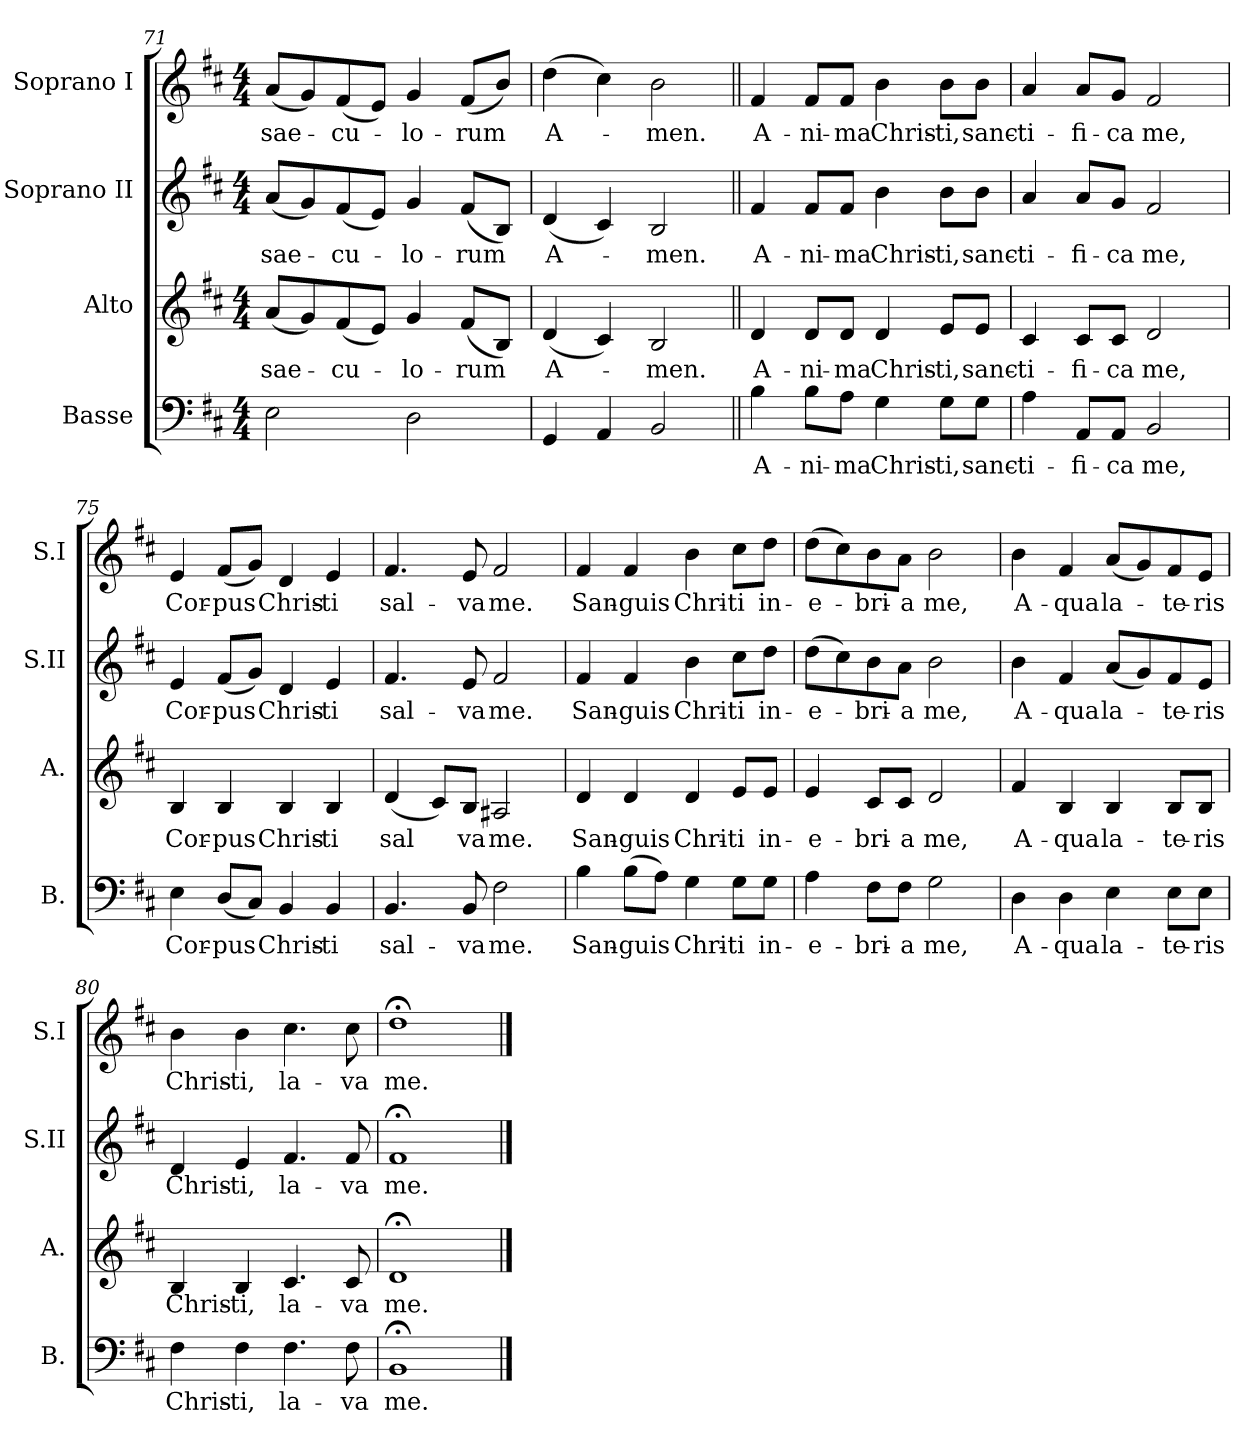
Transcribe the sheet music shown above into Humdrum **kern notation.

**kern	**text	**kern	**text	**kern	**text	**kern	**text
*part4	*part4	*part3	*part3	*part2	*part2	*part1	*part1
*staff4	*staff4	*staff3	*staff3	*staff2	*staff2	*staff1	*staff1
*I"Basse	*	*I"Alto	*	*I"Soprano II	*	*I"Soprano I	*
*I'B.	*	*I'A.	*	*I'S.II	*	*I'S.I	*
*clefF4	*	*clefG2	*	*clefG2	*	*clefG2	*
*k[f#c#]	*	*k[f#c#]	*	*k[f#c#]	*	*k[f#c#]	*
*M4/4	*	*M4/4	*	*M4/4	*	*M4/4	*
=71	=71	=71	=71	=71	=71	=71	=71
!	!	!	!LO:LY:b	!	!LO:LY:b	!	!LO:LY:b
2E\	.	(8a/L	sae-	(8a/L	sae-	(8a/L	sae-
.	.	8g/)	.	8g/)	.	8g/)	.
!	!	!	!LO:LY:b	!	!LO:LY:b	!	!LO:LY:b
.	.	(8f#/	-cu-	(8f#/	-cu-	(8f#/	-cu-
.	.	8e/J)	.	8e/J)	.	8e/J)	.
!	!	!	!LO:LY:b	!	!LO:LY:b	!	!LO:LY:b
2D\	.	4g/	-lo-	4g/	-lo-	4g/	-lo-
!	!	!	!LO:LY:b	!	!LO:LY:b	!	!LO:LY:b
.	.	(8f#/L	-rum	(8f#/L	-rum	(8f#/L	-rum
.	.	8B/J)	.	8B/J)	.	8b/J)	.
=72	=72	=72	=72	=72	=72	=72	=72
!	!	!	!LO:LY:b	!	!LO:LY:b	!	!LO:LY:b
4GG/	.	(4d/	A-	(4d/	A-	(4dd\	A-
4AA/	.	4c#/)	.	4c#/)	.	4cc#\)	.
!	!	!	!LO:LY:b	!	!LO:LY:b	!	!LO:LY:b
2BB/	.	2B/	-men.	2B/	-men.	2b\	-men.
!!LO:LB:g=z
=73||	=73||	=73||	=73||	=73||	=73||	=73||	=73||
!	!LO:LY:b	!	!LO:LY:b	!	!LO:LY:b	!	!LO:LY:b
4B\	A-	4d/	A-	4f#/	A-	4f#/	A-
!	!LO:LY:b	!	!LO:LY:b	!	!LO:LY:b	!	!LO:LY:b
8B\L	-ni-	8d/L	-ni-	8f#/L	-ni-	8f#/L	-ni-
!	!LO:LY:b	!	!LO:LY:b	!	!LO:LY:b	!	!LO:LY:b
8A\J	-ma	8d/J	-ma	8f#/J	-ma	8f#/J	-ma
!	!LO:LY:b	!	!LO:LY:b	!	!LO:LY:b	!	!LO:LY:b
4G\	Chris-	4d/	Chris-	4b\	Chris-	4b\	Chris-
!	!LO:LY:b	!	!LO:LY:b	!	!LO:LY:b	!	!LO:LY:b
8G\L	-ti,	8e/L	-ti,	8b\L	-ti,	8b\L	-ti,
!	!LO:LY:b	!	!LO:LY:b	!	!LO:LY:b	!	!LO:LY:b
8G\J	sanc-	8e/J	sanc-	8b\J	sanc-	8b\J	sanc-
=74	=74	=74	=74	=74	=74	=74	=74
!	!LO:LY:b	!	!LO:LY:b	!	!LO:LY:b	!	!LO:LY:b
4A\	-ti-	4c#/	-ti-	4a/	-ti-	4a/	-ti-
!	!LO:LY:b	!	!LO:LY:b	!	!LO:LY:b	!	!LO:LY:b
8AA/L	-fi-	8c#/L	-fi-	8a/L	-fi-	8a/L	-fi-
!	!LO:LY:b	!	!LO:LY:b	!	!LO:LY:b	!	!LO:LY:b
8AA/J	-ca	8c#/J	-ca	8g/J	-ca	8g/J	-ca
!	!LO:LY:b	!	!LO:LY:b	!	!LO:LY:b	!	!LO:LY:b
2BB/	me,	2d/	me,	2f#/	me,	2f#/	me,
=75	=75	=75	=75	=75	=75	=75	=75
!	!LO:LY:b	!	!LO:LY:b	!	!LO:LY:b	!	!LO:LY:b
4E\	Cor-	4B/	Cor-	4e/	Cor-	4e/	Cor-
!	!LO:LY:b	!	!LO:LY:b	!	!LO:LY:b	!	!LO:LY:b
(8D/L	-pus	4B/	-pus	(8f#/L	-pus	(8f#/L	-pus
8C#/J)	.	.	.	8g/J)	.	8g/J)	.
!	!LO:LY:b	!	!LO:LY:b	!	!LO:LY:b	!	!LO:LY:b
4BB/	Chris-	4B/	Chris-	4d/	Chris-	4d/	Chris-
!	!LO:LY:b	!	!LO:LY:b	!	!LO:LY:b	!	!LO:LY:b
4BB/	-ti	4B/	-ti	4e/	-ti	4e/	-ti
=76	=76	=76	=76	=76	=76	=76	=76
!	!LO:LY:b	!	!LO:LY:b	!	!LO:LY:b	!	!LO:LY:b
4.BB/	sal-	(4d/	sal	4.f#/	sal-	4.f#/	sal-
.	.	8c#/L)	.	.	.	.	.
!	!LO:LY:b	!	!LO:LY:b	!	!LO:LY:b	!	!LO:LY:b
8BB/	-va	8B/J	va	8e/	-va	8e/	-va
!	!LO:LY:b	!	!LO:LY:b	!	!LO:LY:b	!	!LO:LY:b
2F#\	me.	2A#X/	me.	2f#/	me.	2f#/	me.
!!LO:PB:g=z
=77	=77	=77	=77	=77	=77	=77	=77
!	!LO:LY:b	!	!LO:LY:b	!	!LO:LY:b	!	!LO:LY:b
4B\	San-	4d/	San-	4f#/	San-	4f#/	San-
!	!LO:LY:b	!	!LO:LY:b	!	!LO:LY:b	!	!LO:LY:b
(8B\L	-guis	4d/	-guis	4f#/	-guis	4f#/	-guis
8A\J)	.	.	.	.	.	.	.
!	!LO:LY:b	!	!LO:LY:b	!	!LO:LY:b	!	!LO:LY:b
4G\	Chri-	4d/	Chri-	4b\	Chri-	4b\	Chri-
!	!LO:LY:b	!	!LO:LY:b	!	!LO:LY:b	!	!LO:LY:b
8G\L	-ti	8e/L	-ti	8cc#\L	-ti	8cc#\L	-ti
!	!LO:LY:b	!	!LO:LY:b	!	!LO:LY:b	!	!LO:LY:b
8G\J	in-	8e/J	in-	8dd\J	in-	8dd\J	in-
=78	=78	=78	=78	=78	=78	=78	=78
!	!LO:LY:b	!	!LO:LY:b	!	!LO:LY:b	!	!LO:LY:b
4A\	-e-	4e/	-e-	(8dd\L	-e-	(8dd\L	-e-
.	.	.	.	8cc#\)	.	8cc#\)	.
!	!LO:LY:b	!	!LO:LY:b	!	!LO:LY:b	!	!LO:LY:b
8F#\L	-bri-	8c#/L	-bri-	8b\	-bri-	8b\	-bri-
!	!LO:LY:b	!	!LO:LY:b	!	!LO:LY:b	!	!LO:LY:b
8F#\J	-a	8c#/J	-a	8a\J	-a	8a\J	-a
!	!LO:LY:b	!	!LO:LY:b	!	!LO:LY:b	!	!LO:LY:b
2G\	me,	2d/	me,	2b\	me,	2b\	me,
=79	=79	=79	=79	=79	=79	=79	=79
!	!LO:LY:b	!	!LO:LY:b	!	!LO:LY:b	!	!LO:LY:b
4D\	A-	4f#/	A-	4b\	A-	4b\	A-
!	!LO:LY:b	!	!LO:LY:b	!	!LO:LY:b	!	!LO:LY:b
4D\	-qua	4B/	-qua	4f#/	-qua	4f#/	-qua
!	!LO:LY:b	!	!LO:LY:b	!	!LO:LY:b	!	!LO:LY:b
4E\	la-	4B/	la-	(8a/L	la-	(8a/L	la-
.	.	.	.	8g/)	.	8g/)	.
!	!LO:LY:b	!	!LO:LY:b	!	!LO:LY:b	!	!LO:LY:b
8E\L	-te-	8B/L	-te-	8f#/	-te-	8f#/	-te-
!	!LO:LY:b	!	!LO:LY:b	!	!LO:LY:b	!	!LO:LY:b
8E\J	-ris	8B/J	-ris	8e/J	-ris	8e/J	-ris
=80	=80	=80	=80	=80	=80	=80	=80
!	!LO:LY:b	!	!LO:LY:b	!	!LO:LY:b	!	!LO:LY:b
4F#\	Chris-	4B/	Chris-	4d/	Chris-	4b\	Chris-
!	!LO:LY:b	!	!LO:LY:b	!	!LO:LY:b	!	!LO:LY:b
4F#\	-ti,	4B/	-ti,	4e/	-ti,	4b\	-ti,
!	!LO:LY:b	!	!LO:LY:b	!	!LO:LY:b	!	!LO:LY:b
4.F#\	la-	4.c#/	la-	4.f#/	la-	4.cc#\	la-
!	!LO:LY:b	!	!LO:LY:b	!	!LO:LY:b	!	!LO:LY:b
8F#\	-va	8c#/	-va	8f#/	-va	8cc#\	-va
=81	=81	=81	=81	=81	=81	=81	=81
!	!LO:LY:b	!	!LO:LY:b	!	!LO:LY:b	!	!LO:LY:b
1BB;<	me.	1d;<	me.	1f#;<	me.	1dd;<	me.
==	==	==	==	==	==	==	==
*-	*-	*-	*-	*-	*-	*-	*-
